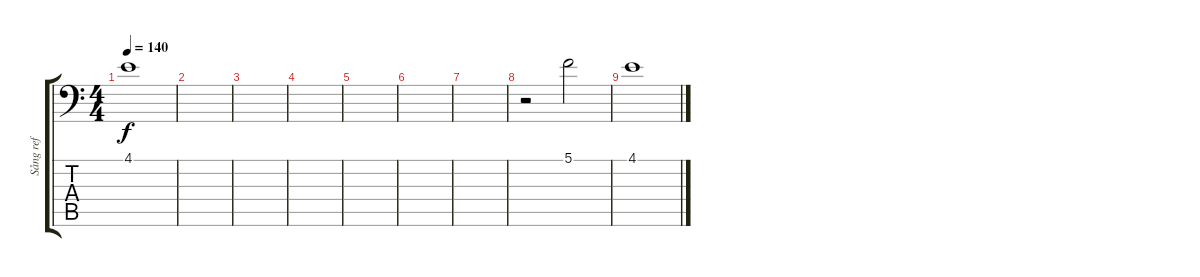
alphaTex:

\track ("Sång ref" "Sång ref") {instrument harmonica}
\staff {score tabs}
\tuning (C4 G3 Eb3 Bb2 F2 Bb1) {hide}
\ts (4 4)
\tempo 140
\clef f4
\ks c
4.1.1{dy f} |
|
|
|
|
|
|
r.2 5.1.2 |
4.1.1
